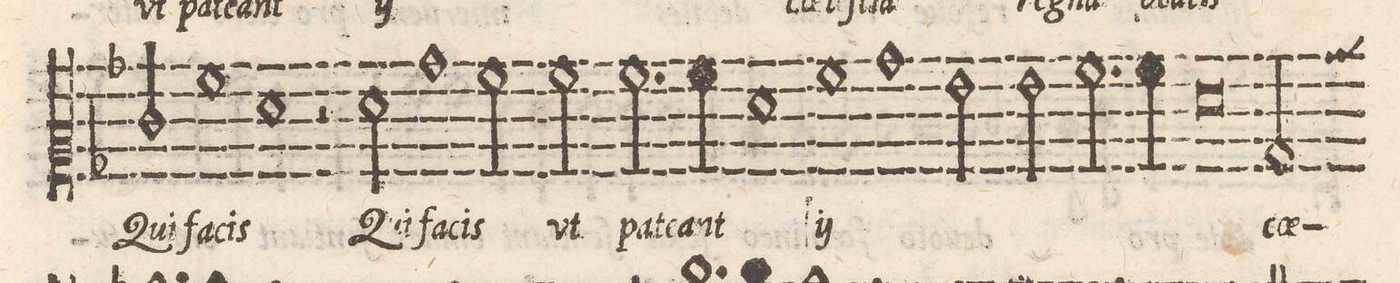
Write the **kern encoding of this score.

**kern	**text
*I"ALTVS	*
*clefC2	*
*k[b-]	*
*met(C)	*
*M2/1	*
2eny/	Qui
1a\	fa-
=32-	=32-
1f\	-cis
2r	.
2f\	Qui
=33-	=33-
1b-\	fa-
2a\	-cis
2a\	vt
=34-	=34-
2.a\	pa-
4a\	-te-
1f\	-ant
=35-	=35-
*	*ij
1a\	Qui
1b-\	fa-
=36-	=36-
2g\	-cit
2g\	vt
2.a\	pa-
4a\	-te-
=37-	=37-
0f\	-ant
*	*Xij
=38-	=38-
2B-/	coe-
*custos:b	*
*-	*-
